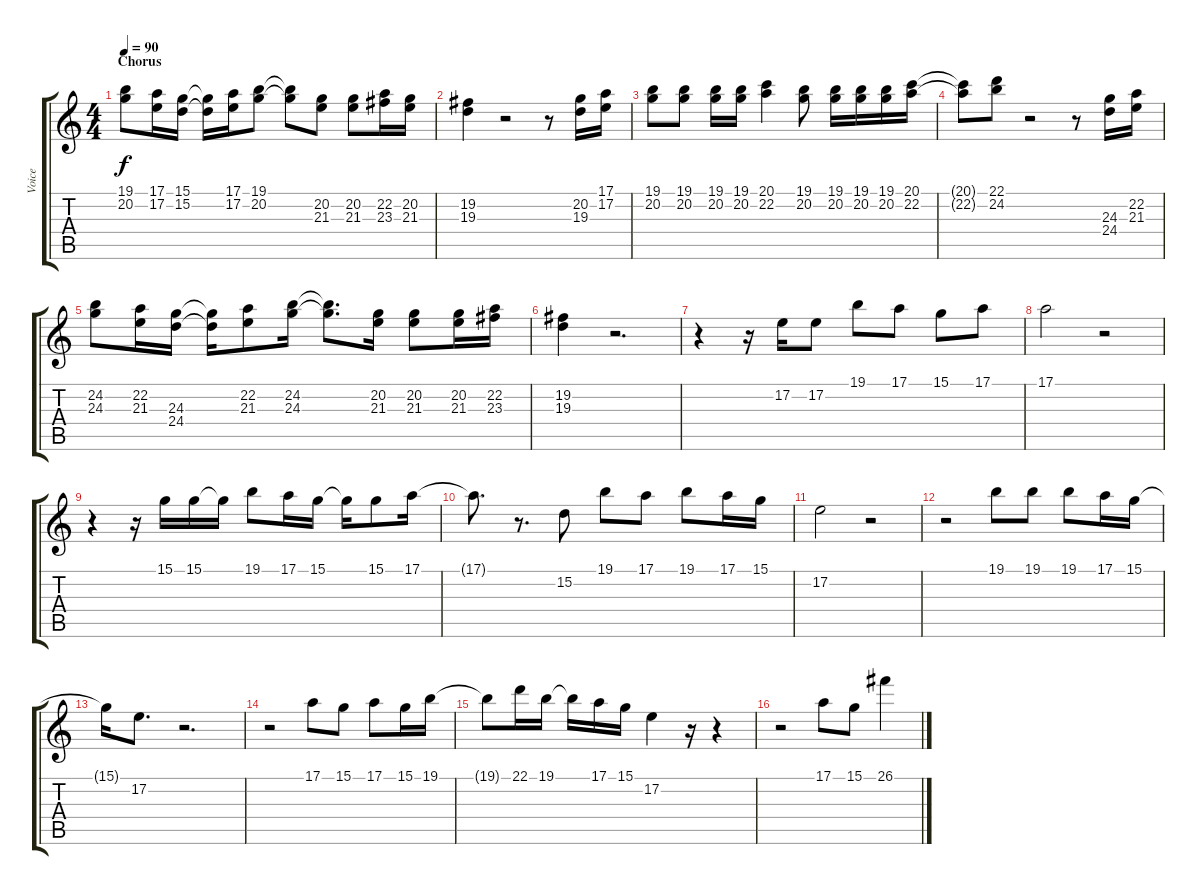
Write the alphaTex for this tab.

\track ("Voice" "Voice") {instrument flute}
\staff {score tabs}
\tuning (E4 B3 G3 D3 A2 E2) {hide}
\ts (4 4)
\section ("" "Chorus")
\tempo 90
\clef g2
\ks c
(19.1 20.2).8{dy f} (17.1 17.2).16 (15.1 15.2).16 (15.1{t} 15.2{t}).16 (17.1 17.2).16 (19.1 20.2).8 (19.1{t} 20.2{t}).8 (20.2 21.3).8 (20.2 21.3).8 (22.2 23.3).16 (20.2 21.3).16 |
(19.2 19.3).4 r.2 r.8 (20.2 19.3).16 (17.1 17.2).16 |
(19.1 20.2).8 (19.1 20.2).8 (19.1 20.2).16 (19.1 20.2).16 (20.1 22.2).4 (19.1 20.2).8 (19.1 20.2).16 (19.1 20.2).16 (19.1 20.2).16 (20.1 22.2).16 |
(20.1{t} 22.2{t}).8 (22.1 24.2).8 r.2 r.8 (24.3 24.4).16 (22.2 21.3).16 |
(24.2 24.3).8 (22.2 21.3).16 (24.3 24.4).16 (24.3{t} 24.4{t}).16 (22.2 21.3).8 (24.2 24.3).16 (24.2{t} 24.3{t}).8{d} (20.2 21.3).16 (20.2 21.3).8 (20.2 21.3).16 (22.2 23.3).16 |
(19.2 19.3).4 r.2{d} |
r.4 r.16 17.2.16 17.2.8 19.1.8 17.1.8 15.1.8 17.1.8 |
17.1.2 r.2 |
r.4 r.16 15.1.16 15.1.16 15.1{t}.16 19.1.8 17.1.16 15.1.16 15.1{t}.16 15.1.8 17.1.16 |
17.1{t}.8{d} r.8{d} 15.2.8 19.1.8 17.1.8 19.1.8 17.1.16 15.1.16 |
17.2.2 r.2 |
r.2 19.1.8 19.1.8 19.1.8 17.1.16 15.1.16 |
15.1{t}.16 17.2.8{d} r.2{d} |
r.2 17.1.8 15.1.8 17.1.8 15.1.16 19.1.16 |
19.1{t}.8 22.1.16 19.1.16 19.1{t}.16 17.1.16 15.1.16 17.2.4 r.16 r.4 |
r.2 17.1.8 15.1.8 26.1.4
